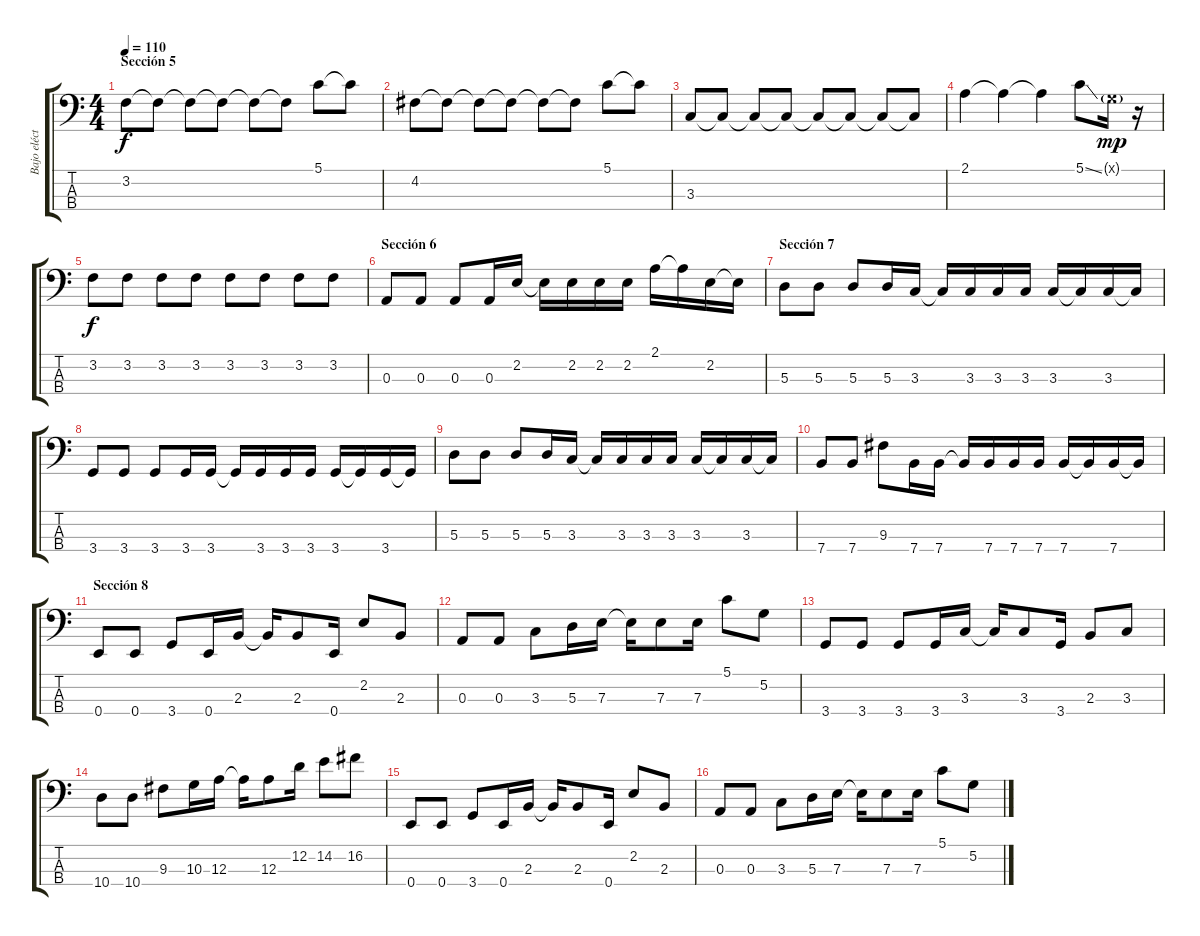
\track ("Bajo eléctrico" "Bajo eléct") {instrument electricbasspick}
\staff {score tabs}
\tuning (G2 D2 A1 E1) {hide}
\ts (4 4)
\section ("" "Sección 5")
\tempo 110
\clef f4
\ks c
3.2.8{dy f} 3.2{t}.8 3.2{t}.8 3.2{t}.8 3.2{t}.8 3.2{t}.8 5.1.8 5.1{t}.8 |
4.2.8 4.2{t}.8 4.2{t}.8 4.2{t}.8 4.2{t}.8 4.2{t}.8 5.1.8 5.1{t}.8 |
3.3.8 3.3{t}.8 3.3{t}.8 3.3{t}.8 3.3{t}.8 3.3{t}.8 3.3{t}.8 3.3{t}.8 |
2.1.4 2.1{t}.4 2.1{t}.4 5.1{ss}.8 0.1{g x}.16{dy mp} r.16{volume 10} |
3.2.8{dy f volume 16} 3.2.8 3.2.8 3.2.8 3.2.8 3.2.8 3.2.8 3.2.8 |
\section ("" "Sección 6")
0.3.8 0.3.8 0.3.8 0.3.16 2.2.16 2.2{t}.16 2.2.16 2.2.16 2.2.16 2.1.16 2.1{t}.16 2.2.16 2.2{t}.16 |
\section ("" "Sección 7")
5.3.8 5.3.8 5.3.8 5.3.16 3.3.16 3.3{t}.16 3.3.16 3.3.16 3.3.16 3.3.16 3.3{t}.16 3.3.16 3.3{t}.16 |
3.4.8 3.4.8 3.4.8 3.4.16 3.4.16 3.4{t}.16 3.4.16 3.4.16 3.4.16 3.4.16 3.4{t}.16 3.4.16 3.4{t}.16 |
5.3.8 5.3.8 5.3.8 5.3.16 3.3.16 3.3{t}.16 3.3.16 3.3.16 3.3.16 3.3.16 3.3{t}.16 3.3.16 3.3{t}.16 |
7.4.8 7.4.8 9.3.8 7.4.16 7.4.16 7.4{t}.16 7.4.16 7.4.16 7.4.16 7.4.16 7.4{t}.16 7.4.16 7.4{t}.16 |
\section ("" "Sección 8")
0.4.8 0.4.8 3.4.8 0.4.16 2.3.16 2.3{t}.16 2.3.8 0.4.16 2.2.8 2.3.8 |
0.3.8 0.3.8 3.3.8 5.3.16 7.3.16 7.3{t}.16 7.3.8 7.3.16 5.1.8 5.2.8 |
3.4.8 3.4.8 3.4.8 3.4.16 3.3.16 3.3{t}.16 3.3.8 3.4.16 2.3.8 3.3.8 |
10.4.8 10.4.8 9.3.8 10.3.16 12.3.16 12.3{t}.16 12.3.8 12.2.16 14.2.8 16.2.8 |
0.4.8 0.4.8 3.4.8 0.4.16 2.3.16 2.3{t}.16 2.3.8 0.4.16 2.2.8 2.3.8 |
0.3.8 0.3.8 3.3.8 5.3.16 7.3.16 7.3{t}.16 7.3.8 7.3.16 5.1.8 5.2.8
